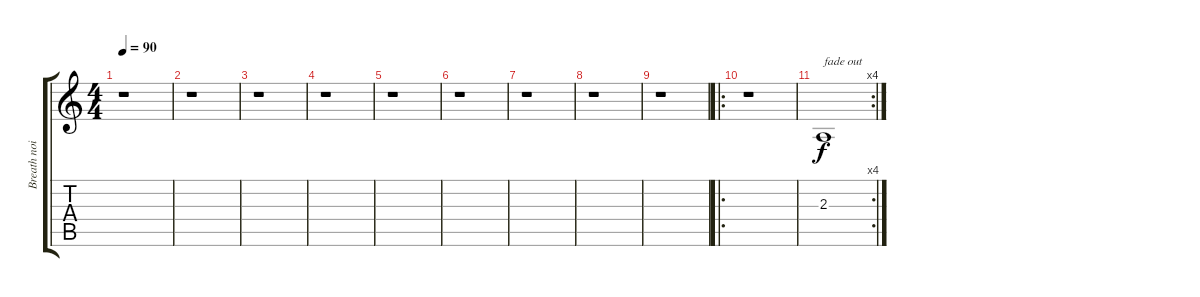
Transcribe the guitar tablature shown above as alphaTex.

\track ("Breath noise" "Breath noi") {instrument seashore}
\staff {score tabs}
\tuning (E4 B3 G3 D3 A2 E2) {hide}
\ts (4 4)
\tempo 90
\clef g2
\ks c
r.1{dy f} |
r.1 |
r.1 |
r.1 |
r.1 |
r.1 |
r.1 |
r.1 |
r.1 |
\ro
r.1 |
\rc 4
2.3.1{txt "fade out"}
